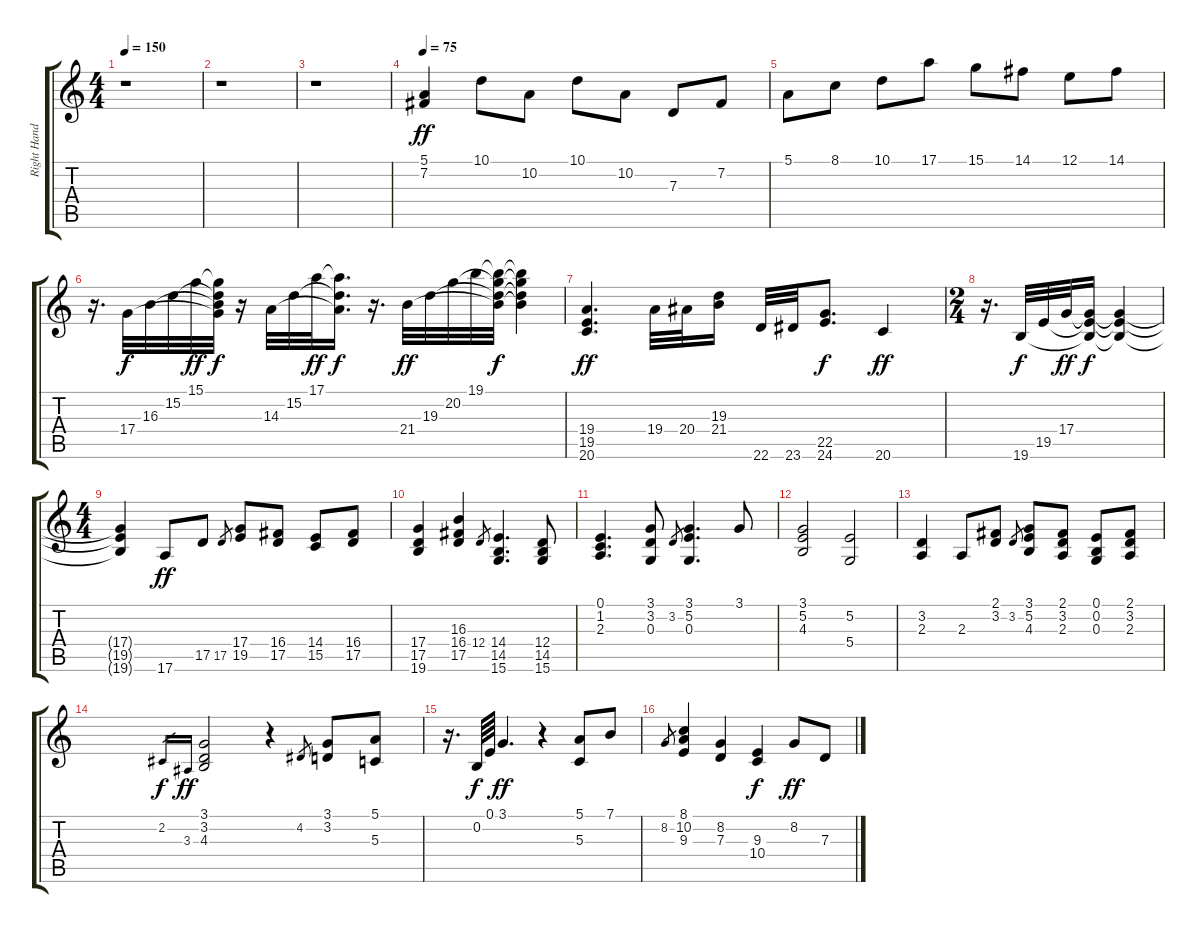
\track ("Right Hand" "Right Hand") {instrument brightacousticpiano}
\staff {score tabs}
\tuning (E4 B3 G3 D3 A2 E2) {hide}
\ts (4 4)
\tempo 150
\clef g2
\ks c
r.1{dy f} |
r.1 |
r.1 |
\tempo 75
(5.1 7.2).4{dy ff} 10.1.8 10.2.8 10.1.8 10.2.8 7.3.8 7.2.8 |
5.1.8 8.1.8 10.1.8 17.1.8 15.1.8 14.1.8 12.1.8 14.1.8 |
r.16{d} 17.4.32{dy f} 16.3.32 15.2.32 15.1.32{dy ff} (15.1{t} 15.2{t} 16.3{t} 17.4{t}).32{dy f} r.16 14.3.32 15.2.32 17.1.32{dy ff} (17.1{t} 15.2{t} 14.3{t}).16{d dy f} r.16{d} 21.4.32{dy ff} 19.3.32 20.2.32 19.1.32 (19.1{t} 20.2{t} 19.3{t} 21.4{t}).32{dy f} (19.1{t} 20.2{t} 19.3{t} 21.4{t}).4 |
(19.4 19.5 20.6).4{d dy ff} 19.4.32 20.4.32 (19.3 21.4).16 22.6.32 23.6.32 (22.5 24.6).8{d dy f} 20.6.4{dy ff} |
\ts (2 4)
r.16{d} 19.6.32{dy f} 19.5.32 17.4.32{dy ff} (17.4{t} 19.5{t} 19.6{t}).16{dy f} (17.4{t} 19.5{t} 19.6{t}).4 |
\ts (4 4)
(17.4{t} 19.5{t} 19.6{t}).4 17.6.8{dy ff} 17.5.8 17.5.8{gr} (17.4 19.5).8 (16.4 17.5).8 (14.4 15.5).8 (16.4 17.5).8 |
(17.4 17.5 19.6).4 (16.3 16.4 17.5).4 12.4.8{gr} (14.4 14.5 15.6).4{d} (12.4 14.5 15.6).8 |
(0.1 1.2 2.3).4{d} (3.1 3.2 0.3).8 3.2.8{gr} (3.1 5.2 0.3).4{d} 3.1.8 |
(3.1 5.2 4.3).2 (5.2 5.4).2 |
(3.2 2.3).4 2.3.8 (2.1 3.2).8 3.2.8{gr} (3.1 5.2 4.3).8 (2.1 3.2 2.3).8 (0.1 0.2 0.3).8 (2.1 3.2 2.3).8 |
2.2.16{gr dy f} 3.3.16{gr dy ff} (3.1 3.2 4.3).2 r.4 4.2.8{gr} (3.1 3.2).8 (5.1 5.3).8 |
r.16{d} 0.2.64{dy f} 0.1.64 3.1.4{d dy ff} r.4 (5.1 5.3).8 7.1.8 |
8.2.8{gr} (8.1 10.2 9.3).4 (8.2 7.3).4 (9.3 10.4).4{dy f} 8.2.8{dy ff} 7.3.8
